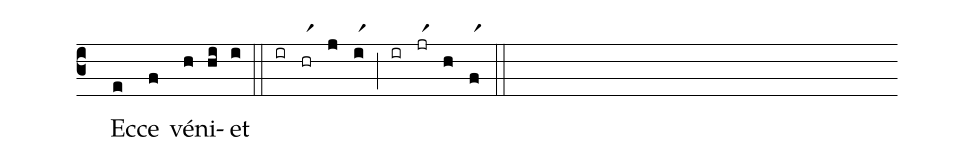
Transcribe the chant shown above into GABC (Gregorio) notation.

annotation: IVa;
%%
(c3) () Ec(e)ce(f) vé(h)ni(hi)et(i) (::) (ir)(hrr1)(j)(ir1)(;)(ir)(jrr1)(h)(fr1)(::)
